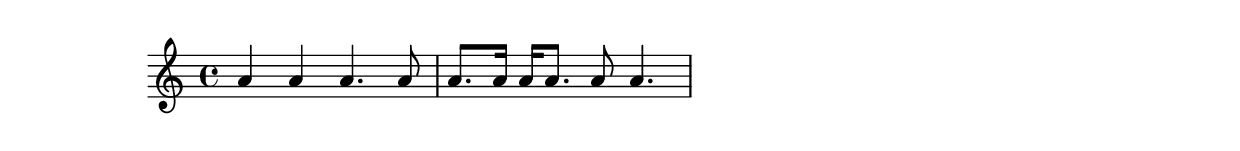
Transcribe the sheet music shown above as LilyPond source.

\relative c'' {
      a a a4. a8
      a8. a16 a a8. a8 a4.
      }

